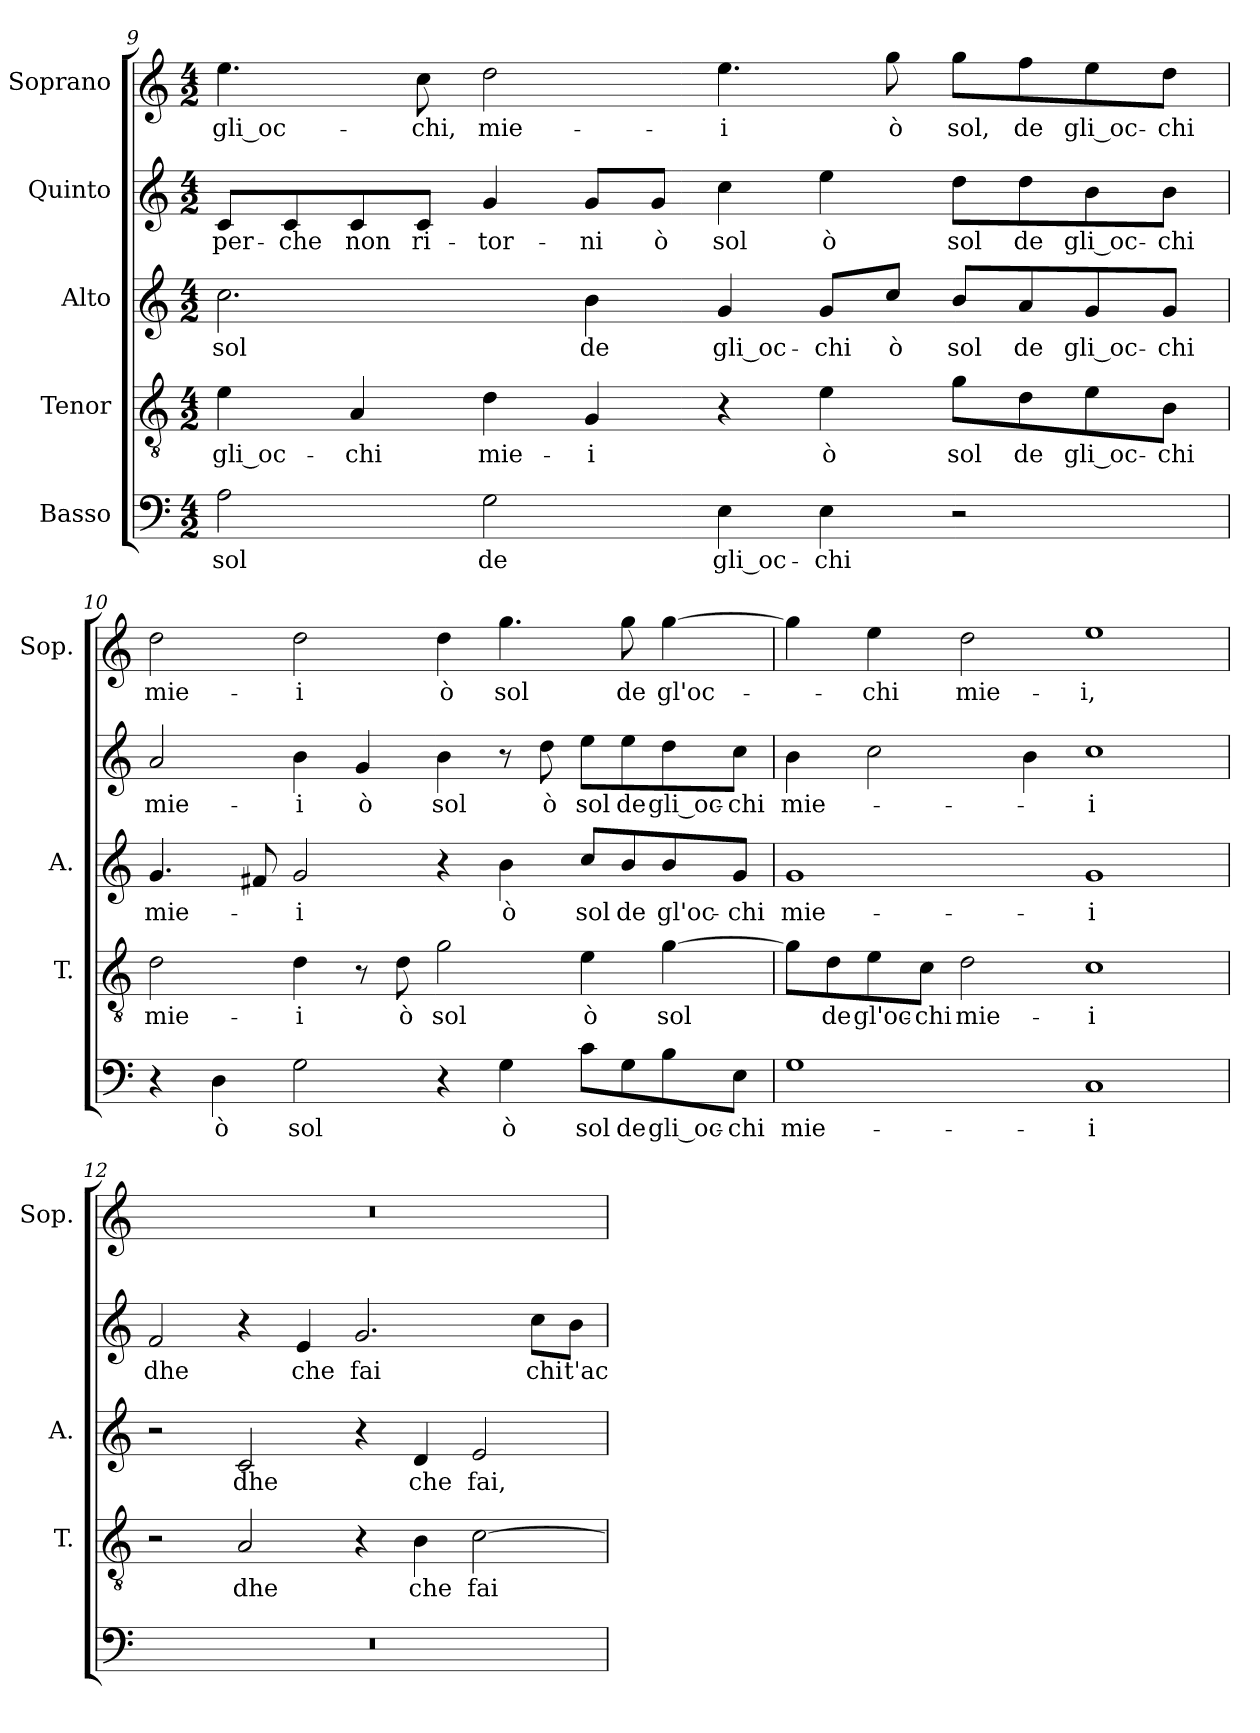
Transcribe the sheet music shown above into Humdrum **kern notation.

**kern	**text	**kern	**text	**kern	**text	**kern	**text	**kern	**text
*part5	*part5	*part4	*part4	*part3	*part3	*part2	*part2	*part1	*part1
*staff5	*staff5	*staff4	*staff4	*staff3	*staff3	*staff2	*staff2	*staff1	*staff1
*I"Basso	*	*I"Tenor	*	*I"Alto	*	*I"Quinto	*	*I"Soprano	*
*	*	*I'T.	*	*I'A.	*	*	*	*I'Sop.	*
!!LO:LB:g=z
*clefF4	*	*clefGv2	*	*clefG2	*	*clefG2	*	*clefG2	*
*	*	*ITrd7c12	*	*	*	*	*	*	*
*k[]	*	*k[]	*	*k[]	*	*k[]	*	*k[]	*
*C:	*	*C:	*	*C:	*	*C:	*	*C:	*
*M4/2	*	*M4/2	*	*M4/2	*	*M4/2	*	*M4/2	*
=9	=9	=9	=9	=9	=9	=9	=9	=9	=9
!	!LO:LY:b:color=#000000	!	!	!	!	!	!	!	!
!	!	!	!LO:LY:b:color=#000000	!	!	!	!	!	!
!	!	!	!	!	!LO:LY:b:color=#000000	!	!	!	!
!	!	!	!	!	!	!	!LO:LY:b:color=#000000	!	!
!	!	!	!	!	!	!	!	!	!LO:LY:b:color=#000000
2Ai\	sol	4Ei\	gli_oc-	2.cci\	sol	8ci/L	per-	4.eei\	gli_oc-
!	!	!	!	!	!	!	!LO:LY:b:color=#000000	!	!
.	.	.	.	.	.	8ci/	-che	.	.
!	!	!	!LO:LY:b:color=#000000	!	!	!	!	!	!
!	!	!	!	!	!	!	!LO:LY:b:color=#000000	!	!
.	.	4AAi/	-chi	.	.	8ci/	non	.	.
!	!	!	!	!	!	!	!LO:LY:b:color=#000000	!	!
!	!	!	!	!	!	!	!	!	!LO:LY:b:color=#000000
.	.	.	.	.	.	8ci/J	ri-	8cci\	-chi,
!	!LO:LY:b:color=#000000	!	!	!	!	!	!	!	!
!	!	!	!LO:LY:b:color=#000000	!	!	!	!	!	!
!	!	!	!	!	!	!	!LO:LY:b:color=#000000	!	!
!	!	!	!	!	!	!	!	!	!LO:LY:b:color=#000000
2Gi\	de	4Di\	mie-	.	.	4gi/	-tor-	2ddi\	mie-
!	!	!	!LO:LY:b:color=#000000	!	!	!	!	!	!
!	!	!	!	!	!LO:LY:b:color=#000000	!	!	!	!
!	!	!	!	!	!	!	!LO:LY:b:color=#000000	!	!
.	.	4GGi/	-i	4bi\	de	8gi/L	-ni	.	.
!	!	!	!	!	!	!	!LO:LY:b:color=#000000	!	!
.	.	.	.	.	.	8gi/J	ò	.	.
!	!LO:LY:b:color=#000000	!	!	!	!	!	!	!	!
!	!	!	!	!	!LO:LY:b:color=#000000	!	!	!	!
!	!	!	!	!	!	!	!LO:LY:b:color=#000000	!	!
!	!	!	!	!	!	!	!	!	!LO:LY:b:color=#000000
4Ei\	gli_oc-	4r	.	4gi/	gli_oc-	4cci\	sol	4.eei\	-i
!	!LO:LY:b:color=#000000	!	!	!	!	!	!	!	!
!	!	!	!LO:LY:b:color=#000000	!	!	!	!	!	!
!	!	!	!	!	!LO:LY:b:color=#000000	!	!	!	!
!	!	!	!	!	!	!	!LO:LY:b:color=#000000	!	!
4Ei\	-chi	4Ei\	ò	8gi/L	-chi	4eei\	ò	.	.
!	!	!	!	!	!LO:LY:b:color=#000000	!	!	!	!
!	!	!	!	!	!	!	!	!	!LO:LY:b:color=#000000
.	.	.	.	8cci/J	ò	.	.	8ggi\	ò
!	!	!	!LO:LY:b:color=#000000	!	!	!	!	!	!
!	!	!	!	!	!LO:LY:b:color=#000000	!	!	!	!
!	!	!	!	!	!	!	!LO:LY:b:color=#000000	!	!
!	!	!	!	!	!	!	!	!	!LO:LY:b:color=#000000
2r	.	8Gi\L	sol	8bi/L	sol	8ddi\L	sol	8ggi\L	sol,
!	!	!	!LO:LY:b:color=#000000	!	!	!	!	!	!
!	!	!	!	!	!LO:LY:b:color=#000000	!	!	!	!
!	!	!	!	!	!	!	!LO:LY:b:color=#000000	!	!
!	!	!	!	!	!	!	!	!	!LO:LY:b:color=#000000
.	.	8Di\	de	8ai/	de	8ddi\	de	8ffi\	de
!	!	!	!LO:LY:b:color=#000000	!	!	!	!	!	!
!	!	!	!	!	!LO:LY:b:color=#000000	!	!	!	!
!	!	!	!	!	!	!	!LO:LY:b:color=#000000	!	!
!	!	!	!	!	!	!	!	!	!LO:LY:b:color=#000000
.	.	8Ei\	gli_oc-	8gi/	gli_oc-	8bi\	gli_oc-	8eei\	gli_oc-
!	!	!	!LO:LY:b:color=#000000	!	!	!	!	!	!
!	!	!	!	!	!LO:LY:b:color=#000000	!	!	!	!
!	!	!	!	!	!	!	!LO:LY:b:color=#000000	!	!
!	!	!	!	!	!	!	!	!	!LO:LY:b:color=#000000
.	.	8BBi\J	-chi	8gi/J	-chi	8bi\J	-chi	8ddi\J	-chi
=10	=10	=10	=10	=10	=10	=10	=10	=10	=10
!	!	!	!LO:LY:b:color=#000000	!	!	!	!	!	!
!	!	!	!	!	!LO:LY:b:color=#000000	!	!	!	!
!	!	!	!	!	!	!	!LO:LY:b:color=#000000	!	!
!	!	!	!	!	!	!	!	!	!LO:LY:b:color=#000000
4r	.	2Di\	mie-	4.gi/	mie-	2ai/	mie-	2ddi\	mie-
!	!LO:LY:b:color=#000000	!	!	!	!	!	!	!	!
4Di\	ò	.	.	.	.	.	.	.	.
.	.	.	.	8f#Xi/	.	.	.	.	.
!	!LO:LY:b:color=#000000	!	!	!	!	!	!	!	!
!	!	!	!LO:LY:b:color=#000000	!	!	!	!	!	!
!	!	!	!	!	!LO:LY:b:color=#000000	!	!	!	!
!	!	!	!	!	!	!	!LO:LY:b:color=#000000	!	!
!	!	!	!	!	!	!	!	!	!LO:LY:b:color=#000000
2Gi\	sol	4Di\	-i	2gi/	-i	4bi\	-i	2ddi\	-i
!	!	!	!	!	!	!	!LO:LY:b:color=#000000	!	!
.	.	8r	.	.	.	4gi/	ò	.	.
!	!	!	!LO:LY:b:color=#000000	!	!	!	!	!	!
.	.	8Di\	ò	.	.	.	.	.	.
!	!	!	!LO:LY:b:color=#000000	!	!	!	!	!	!
!	!	!	!	!	!	!	!LO:LY:b:color=#000000	!	!
!	!	!	!	!	!	!	!	!	!LO:LY:b:color=#000000
4r	.	2Gi\	sol	4r	.	4bi\	sol	4ddi\	ò
!	!LO:LY:b:color=#000000	!	!	!	!	!	!	!	!
!	!	!	!	!	!LO:LY:b:color=#000000	!	!	!	!
!	!	!	!	!	!	!	!	!	!LO:LY:b:color=#000000
4Gi\	ò	.	.	4bi\	ò	8r	.	4.ggi\	sol
!	!	!	!	!	!	!	!LO:LY:b:color=#000000	!	!
.	.	.	.	.	.	8ddi\	ò	.	.
!	!LO:LY:b:color=#000000	!	!	!	!	!	!	!	!
!	!	!	!LO:LY:b:color=#000000	!	!	!	!	!	!
!	!	!	!	!	!LO:LY:b:color=#000000	!	!	!	!
!	!	!	!	!	!	!	!LO:LY:b:color=#000000	!	!
8ci\L	sol	4Ei\	ò	8cci/L	sol	8eei\L	sol	.	.
!	!LO:LY:b:color=#000000	!	!	!	!	!	!	!	!
!	!	!	!	!	!LO:LY:b:color=#000000	!	!	!	!
!	!	!	!	!	!	!	!LO:LY:b:color=#000000	!	!
!	!	!	!	!	!	!	!	!	!LO:LY:b:color=#000000
8Gi\	de	.	.	8bi/	de	8eei\	de	8ggi\	de
!	!LO:LY:b:color=#000000	!	!	!	!	!	!	!	!
!	!	!	!LO:LY:b:color=#000000	!	!	!	!	!	!
!	!	!	!	!	!LO:LY:b:color=#000000	!	!	!	!
!	!	!	!	!	!	!	!LO:LY:b:color=#000000	!	!
!	!	!	!	!	!	!	!	!	!LO:LY:b:color=#000000
8Bi\	gli_oc-	[>4Gi\	sol	8bi/	gl'oc-	8ddi\	gli_oc-	[>4ggi\	gl'oc-
!	!LO:LY:b:color=#000000	!	!	!	!	!	!	!	!
!	!	!	!	!	!LO:LY:b:color=#000000	!	!	!	!
!	!	!	!	!	!	!	!LO:LY:b:color=#000000	!	!
8Ei\J	-chi	.	.	8gi/J	-chi	8cci\J	-chi	.	.
=11	=11	=11	=11	=11	=11	=11	=11	=11	=11
!	!LO:LY:b:color=#000000	!	!	!	!	!	!	!	!
!	!	!	!	!	!LO:LY:b:color=#000000	!	!	!	!
!	!	!	!	!	!	!	!LO:LY:b:color=#000000	!	!
1Gi	mie-	8Gi\L]	.	1gi	mie-	4bi\	mie-	4ggi\]	.
!	!	!	!LO:LY:b:color=#000000	!	!	!	!	!	!
.	.	8Di\	de	.	.	.	.	.	.
!	!	!	!LO:LY:b:color=#000000	!	!	!	!	!	!
!	!	!	!	!	!	!	!	!	!LO:LY:b:color=#000000
.	.	8Ei\	gl'oc-	.	.	2cci\	.	4eei\	-chi
!	!	!	!LO:LY:b:color=#000000	!	!	!	!	!	!
.	.	8Ci\J	-chi	.	.	.	.	.	.
!	!	!	!LO:LY:b:color=#000000	!	!	!	!	!	!
!	!	!	!	!	!	!	!	!	!LO:LY:b:color=#000000
.	.	2Di\	mie-	.	.	.	.	2ddi\	mie-
.	.	.	.	.	.	4bi\	.	.	.
!	!LO:LY:b:color=#000000	!	!	!	!	!	!	!	!
!	!	!	!LO:LY:b:color=#000000	!	!	!	!	!	!
!	!	!	!	!	!LO:LY:b:color=#000000	!	!	!	!
!	!	!	!	!	!	!	!LO:LY:b:color=#000000	!	!
!	!	!	!	!	!	!	!	!	!LO:LY:b:color=#000000
1Ci	-i	1Ci	-i	1gi	-i	1cci	-i	1eei	-i,
!!LO:PB:g=z
=12	=12	=12	=12	=12	=12	=12	=12	=12	=12
!LO:N:vis=1	!	!	!	!	!	!	!	!	!
!	!	!	!	!	!	!	!LO:LY:b:color=#000000	!LO:N:vis=1	!
0r	.	2r	.	2r	.	2fi/	dhe	0r	.
!	!	!	!LO:LY:b:color=#000000	!	!	!	!	!	!
!	!	!	!	!	!LO:LY:b:color=#000000	!	!	!	!
.	.	2AAi/	dhe	2ci/	dhe	4r	.	.	.
!	!	!	!	!	!	!	!LO:LY:b:color=#000000	!	!
.	.	.	.	.	.	4ei/	che	.	.
!	!	!	!	!	!	!	!LO:LY:b:color=#000000	!	!
.	.	4r	.	4r	.	2.gi/	fai	.	.
!	!	!	!LO:LY:b:color=#000000	!	!	!	!	!	!
!	!	!	!	!	!LO:LY:b:color=#000000	!	!	!	!
.	.	4BBi\	che	4di/	che	.	.	.	.
!	!	!	!LO:LY:b:color=#000000	!	!	!	!	!	!
!	!	!	!	!	!LO:LY:b:color=#000000	!	!	!	!
.	.	[>2Ci\	fai	2ei/	fai,	.	.	.	.
!	!	!	!	!	!	!	!LO:LY:b:color=#000000	!	!
.	.	.	.	.	.	8cci\L	chi	.	.
!	!	!	!	!	!	!	!LO:LY:b:color=#000000	!	!
.	.	.	.	.	.	8bi\J	t'ac-	.	.
=	=	=	=	=	=	=	=	=	=
*-	*-	*-	*-	*-	*-	*-	*-	*-	*-
